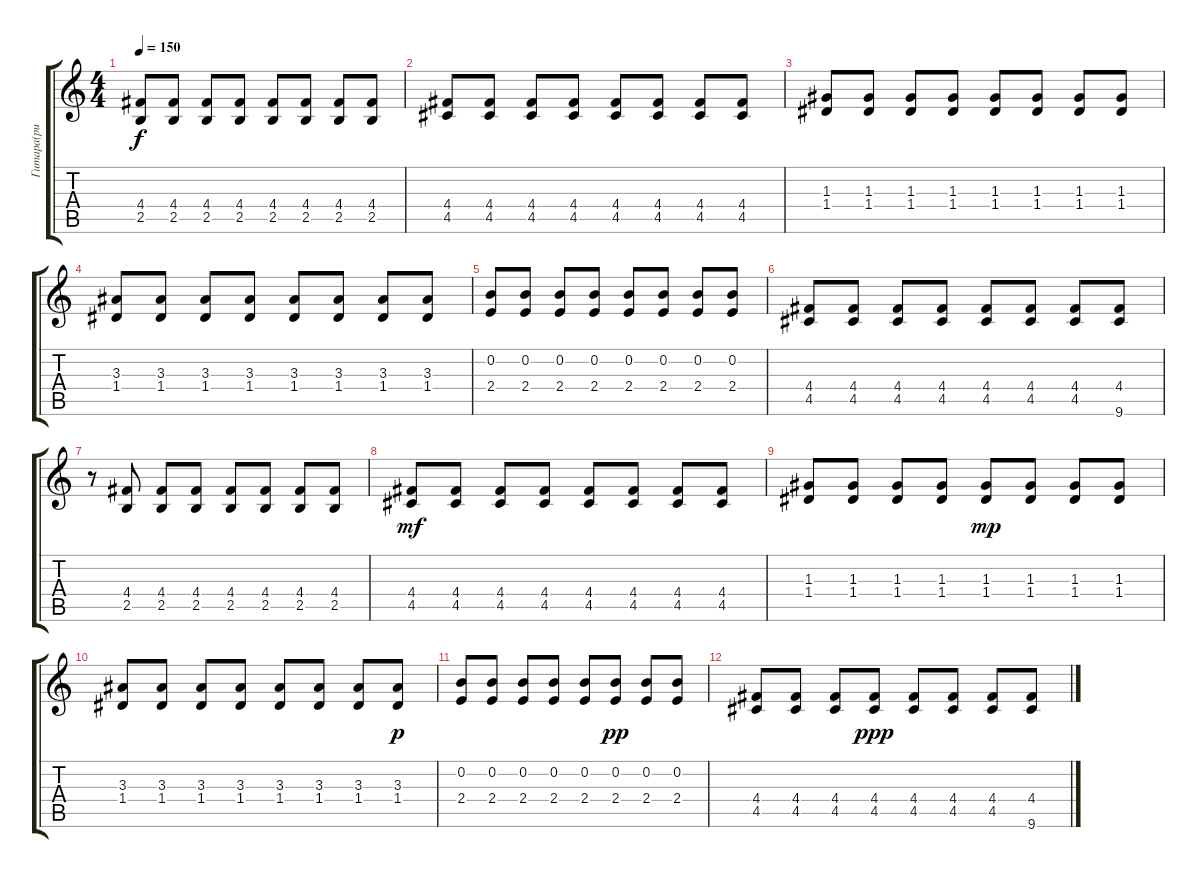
\track (" Гитара(ритм) " " Гитара(ри") {instrument overdrivenguitar}
\staff {score tabs}
\tuning (E4 B3 G3 D3 A2 E2) {hide}
\ts (4 4)
\tempo 150
\clef g2
\ks c
(4.4 2.5).8{dy f} (4.4 2.5).8 (4.4 2.5).8 (4.4 2.5).8 (4.4 2.5).8 (4.4 2.5).8 (4.4 2.5).8 (4.4 2.5).8 |
(4.4 4.5).8 (4.4 4.5).8 (4.4 4.5).8 (4.4 4.5).8 (4.4 4.5).8 (4.4 4.5).8 (4.4 4.5).8 (4.4 4.5).8 |
(1.3 1.4).8 (1.3 1.4).8 (1.3 1.4).8 (1.3 1.4).8 (1.3 1.4).8 (1.3 1.4).8 (1.3 1.4).8 (1.3 1.4).8 |
(3.3 1.4).8 (3.3 1.4).8 (3.3 1.4).8 (3.3 1.4).8 (3.3 1.4).8 (3.3 1.4).8 (3.3 1.4).8 (3.3 1.4).8 |
(0.2 2.4).8 (0.2 2.4).8 (0.2 2.4).8 (0.2 2.4).8 (0.2 2.4).8 (0.2 2.4).8 (0.2 2.4).8 (0.2 2.4).8 |
(4.4 4.5).8 (4.4 4.5).8 (4.4 4.5).8 (4.4 4.5).8 (4.4 4.5).8 (4.4 4.5).8 (4.4 4.5).8 (4.4 9.6).8 |
r.8 (4.4 2.5).8 (4.4 2.5).8 (4.4 2.5).8 (4.4 2.5).8 (4.4 2.5).8 (4.4 2.5).8 (4.4 2.5).8 |
(4.4 4.5).8{dy mf} (4.4 4.5).8 (4.4 4.5).8 (4.4 4.5).8 (4.4 4.5).8 (4.4 4.5).8 (4.4 4.5).8 (4.4 4.5).8 |
(1.3 1.4).8 (1.3 1.4).8 (1.3 1.4).8 (1.3 1.4).8 (1.3 1.4).8{dy mp} (1.3 1.4).8 (1.3 1.4).8 (1.3 1.4).8 |
(3.3 1.4).8 (3.3 1.4).8 (3.3 1.4).8 (3.3 1.4).8 (3.3 1.4).8 (3.3 1.4).8 (3.3 1.4).8 (3.3 1.4).8{dy p} |
(0.2 2.4).8 (0.2 2.4).8 (0.2 2.4).8 (0.2 2.4).8 (0.2 2.4).8 (0.2 2.4).8{dy pp} (0.2 2.4).8 (0.2 2.4).8 |
(4.4 4.5).8 (4.4 4.5).8 (4.4 4.5).8 (4.4 4.5).8{dy ppp} (4.4 4.5).8 (4.4 4.5).8 (4.4 4.5).8 (4.4 9.6).8
